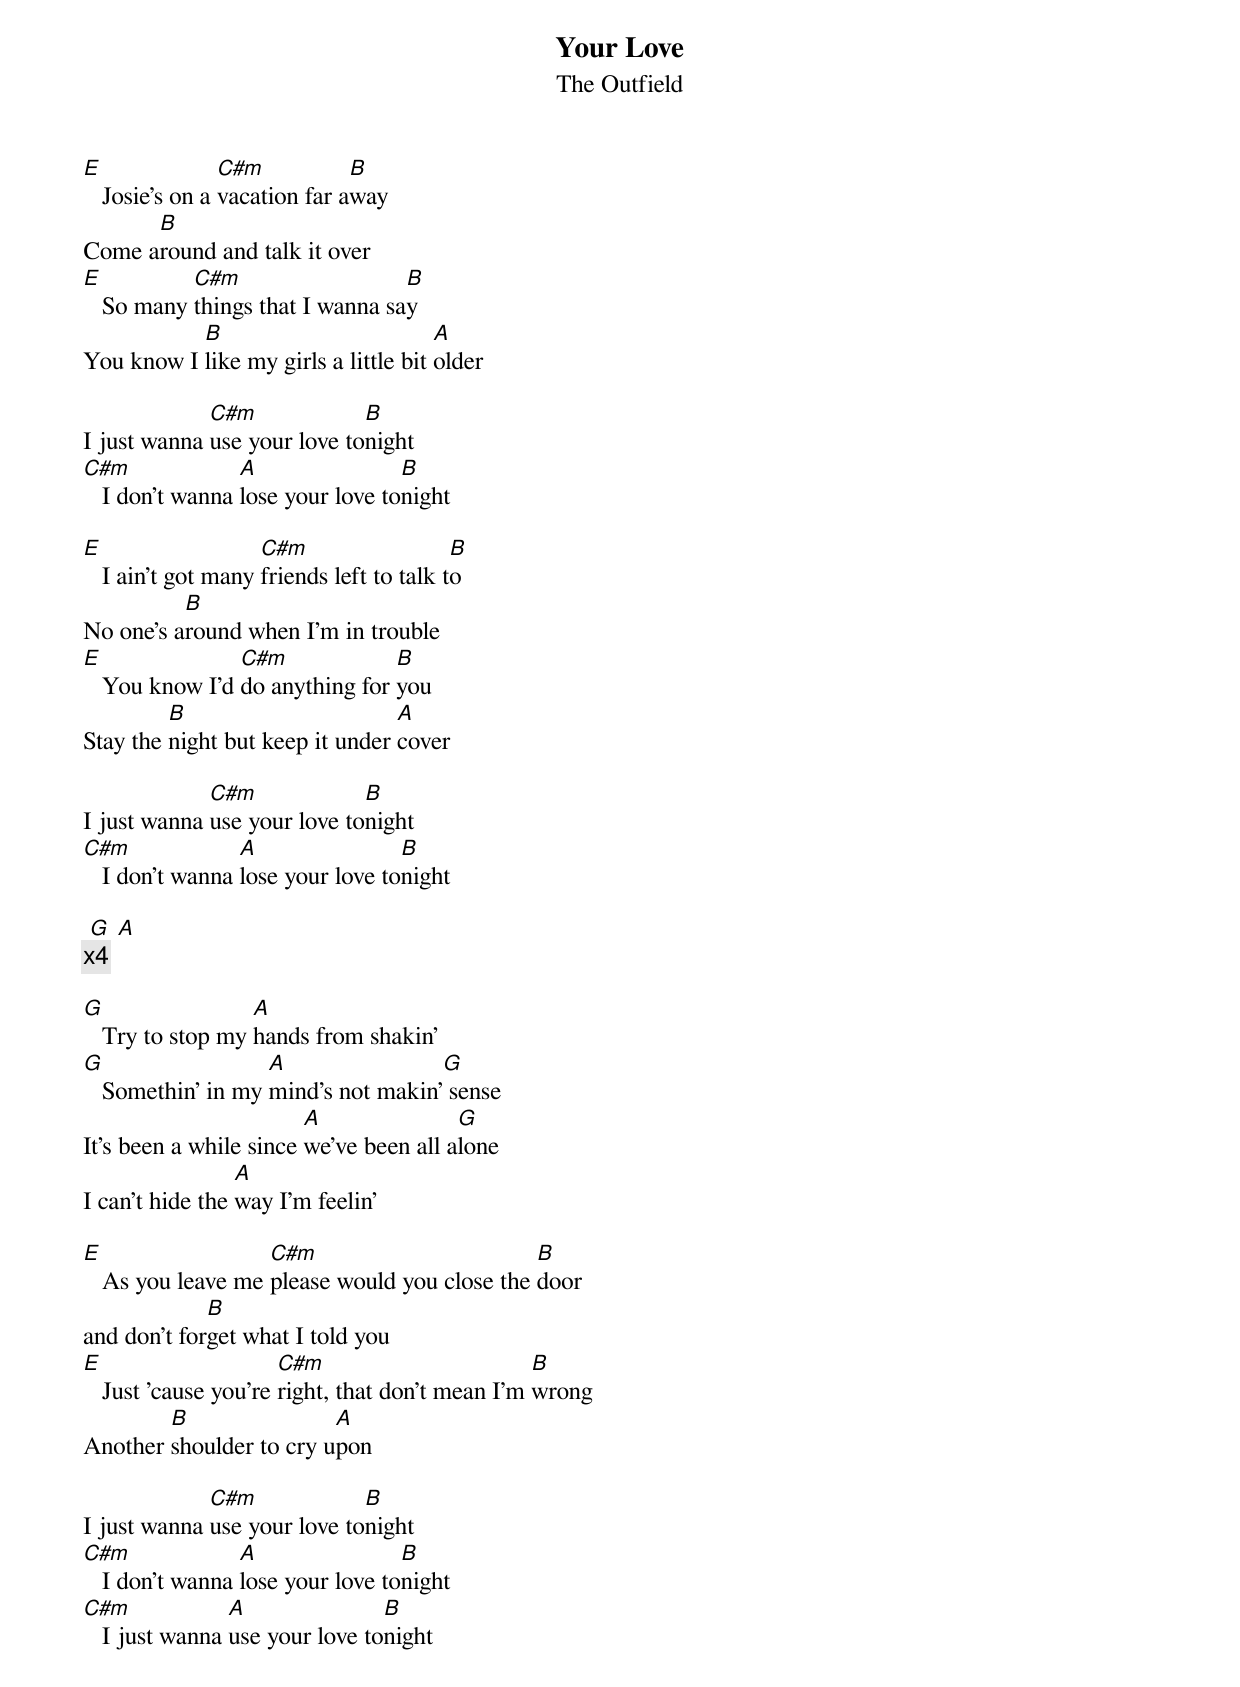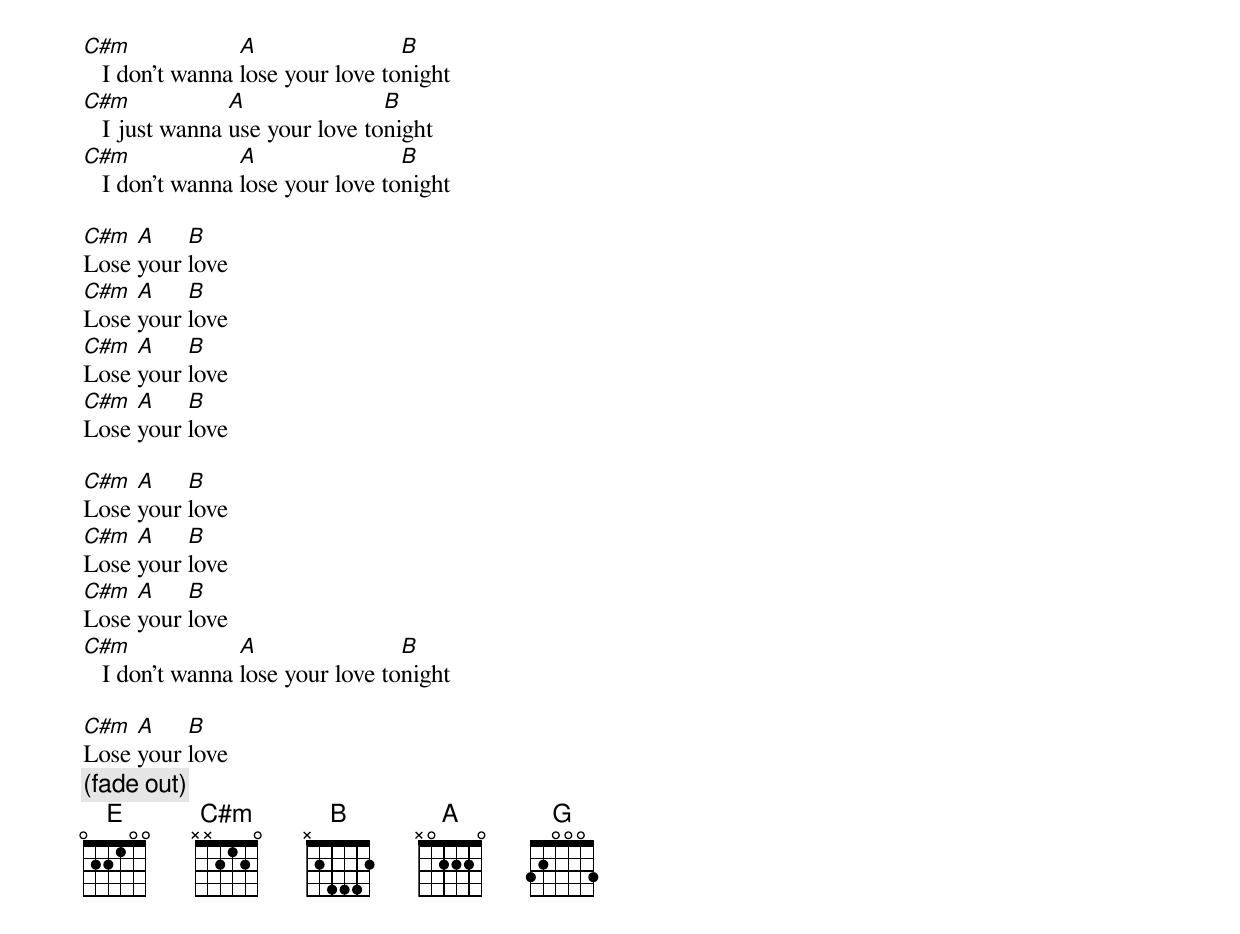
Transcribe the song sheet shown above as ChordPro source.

{title: Your Love }
{subtitle: The Outfield}
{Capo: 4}

[E]   Josie's on a [C#m]vacation far a[B]way
Come a[B]round and talk it over
[E]   So many [C#m]things that I wanna sa[B]y
You know I [B]like my girls a little bit [A]older

I just wanna [C#m]use your love to[B]night
[C#m]   I don't wanna [A]lose your love to[B]night

[E]   I ain't got many [C#m]friends left to talk t[B]o
No one's a[B]round when I'm in trouble
[E]   You know I'd [C#m]do anything for [B]you
Stay the [B]night but keep it under [A]cover

I just wanna [C#m]use your love to[B]night
[C#m]   I don't wanna [A]lose your love to[B]night

 [G] [A]
{c:x4}

[G]   Try to stop my [A]hands from shakin'
[G]   Somethin' in my [A]mind's not makin'[G] sense
It's been a while since [A]we've been all a[G]lone
I can't hide the [A]way I'm feelin'

[E]   As you leave me [C#m]please would you close the [B]door
and don't for[B]get what I told you
[E]   Just 'cause you're [C#m]right, that don't mean I'm [B]wrong
Another [B]shoulder to cry u[A]pon

I just wanna [C#m]use your love to[B]night
[C#m]   I don't wanna [A]lose your love to[B]night
[C#m]   I just wanna [A]use your love to[B]night
[C#m]   I don't wanna [A]lose your love to[B]night
[C#m]   I just wanna [A]use your love to[B]night
[C#m]   I don't wanna [A]lose your love to[B]night

[C#m]Lose [A]your [B]love
[C#m]Lose [A]your [B]love
[C#m]Lose [A]your [B]love
[C#m]Lose [A]your [B]love

[C#m]Lose [A]your [B]love
[C#m]Lose [A]your [B]love
[C#m]Lose [A]your [B]love
[C#m]   I don't wanna [A]lose your love to[B]night

[C#m]Lose [A]your [B]love
{c:(fade out)}
